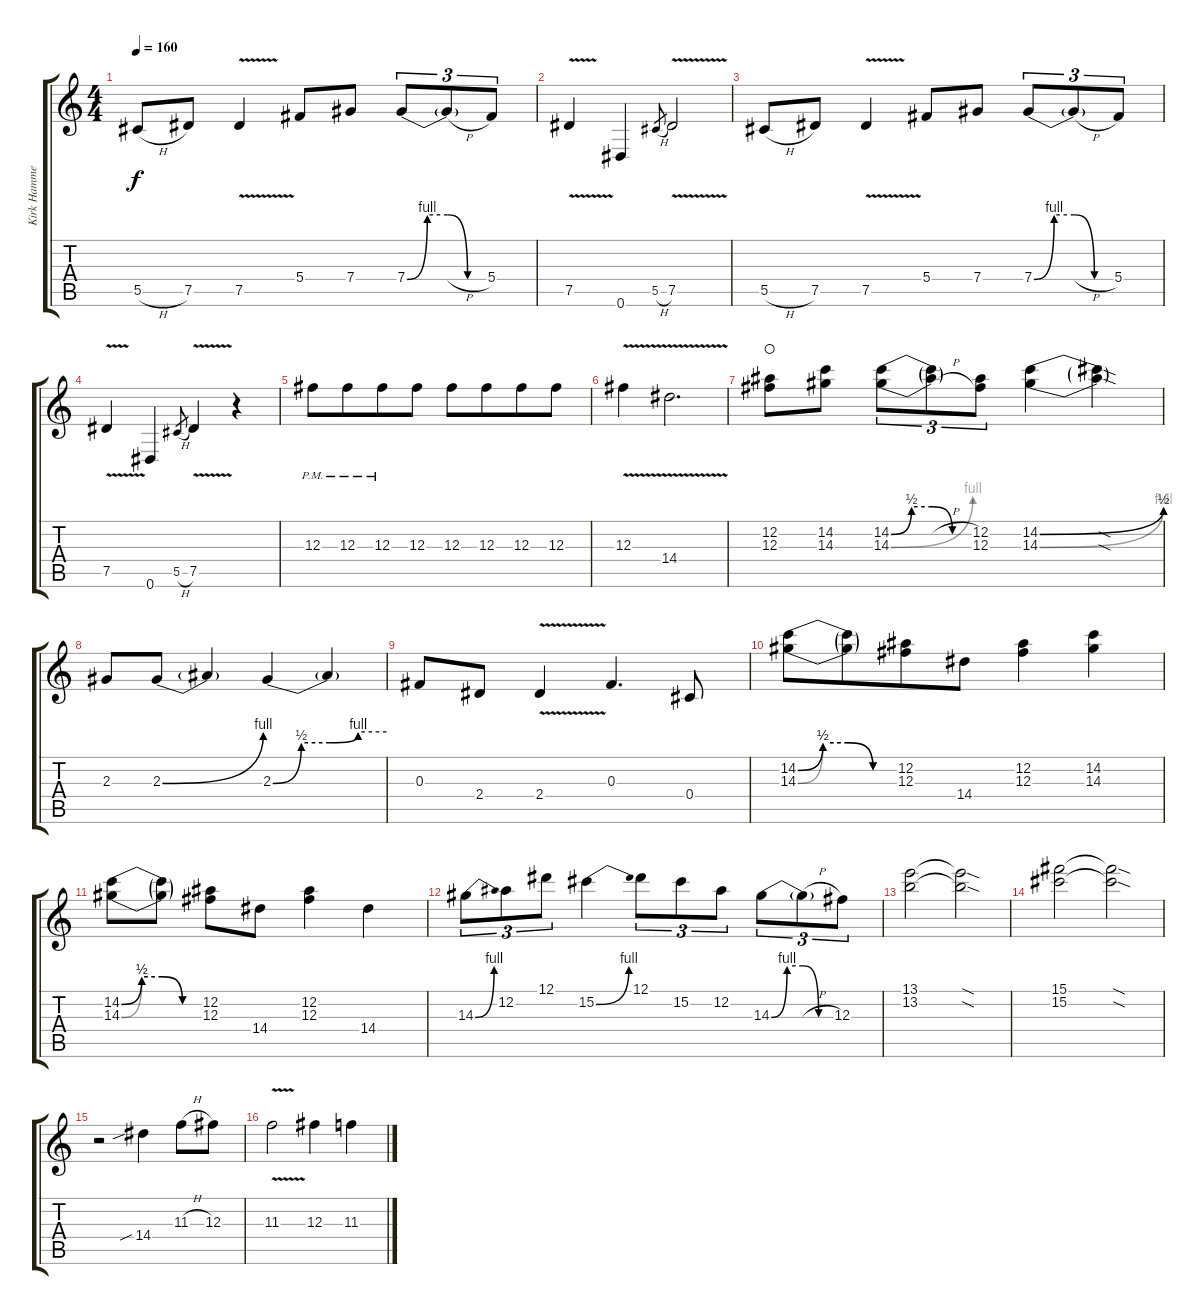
\track ("Kirk Hammet" "Kirk Hamme") {instrument overdrivenguitar}
\staff {score tabs}
\tuning (Eb4 Bb3 Gb3 Db3 Ab2 Eb2) {hide}
\ts (4 4)
\tempo 160
\clef g2
\ks c
5.5{h}.8{dy f} 7.5.8 7.5{v}.4 5.4.8 7.4.8 7.4{be (custom 0 0 15 4 30 4 45 0 60 0)}.8{tu (3 2)} 7.4{h t}.8{tu (3 2)} 5.4.8{tu (3 2)} |
7.5{v}.4 0.6.4 5.5{h}.8{gr} 7.5{v}.2 |
5.5{h}.8 7.5.8 7.5{v}.4 5.4.8 7.4.8 7.4{be (custom 0 0 15 4 30 4 45 0 60 0)}.8{tu (3 2)} 7.4{h t}.8{tu (3 2)} 5.4.8{tu (3 2)} |
7.5{v}.4 0.6.4 5.5{h}.8{gr} 7.5{v}.4 r.4 |
12.3{pm}.8{volume 16} 12.3{pm}.8{beam merge} 12.3{pm}.8 12.3.8 12.3.8 12.3.8{beam merge} 12.3.8 12.3.8 |
12.3{v}.4 14.4{v}.2{d} |
(12.2 12.3).8{waho} (14.2 14.3).8 (14.2{be (custom 0 0 15 2 30 2 45 0 60 0)} 14.3{be (bend 0 0 60 4)}).8{tu (3 2)} (14.2{h t} 14.3{h t}).8{tu (3 2)} (12.2 12.3).8{tu (3 2)} (14.2{be (bend 0 0 60 2)} 14.3{be (bend 0 0 60 4)}).4 (14.2{sod t} 14.3{sod t}).4 |
2.3.8 2.3{be (bend 0 0 60 4)}.8 2.3{t}.4 2.3{be (custom 0 0 15 2 30 2 45 4 60 4)}.4 2.3{t}.4 |
0.3.8 2.4.8 2.4{v}.4 0.3.4{d} 0.4.8 |
(14.2{be (custom 0 0 15 2 30 2 45 0 60 0)} 14.3{be (custom 0 0 15 2 30 2 45 0 60 0)}).8 (14.2{t} 14.3{t}).8{beam merge} (12.2 12.3).8 14.4.8 (12.2 12.3).4 (14.2 14.3).4 |
(14.2{be (custom 0 0 15 2 30 2 45 0 60 0)} 14.3{be (custom 0 0 15 2 30 2 45 0 60 0)}).8 (14.2{t} 14.3{t}).8 (12.2 12.3).8 14.4.8 (12.2 12.3).4 14.4.4 |
14.3{be (bend 0 0 60 4)}.8{tu (3 2)} 12.2.8{tu (3 2)} 12.1.8{tu (3 2)} 15.2{be (bend 0 0 60 4)}.4 12.1.8{tu (3 2)} 15.2.8{tu (3 2)} 12.2.8{tu (3 2)} 14.3{be (custom 0 0 15 4 30 4 45 0 60 0)}.8{tu (3 2)} 14.3{h t}.8{tu (3 2)} 12.3.8{tu (3 2)} |
(13.1 13.2).2 (13.1{sod t} 13.2{sod t}).2 |
(15.1 15.2).2 (15.1{sod t} 15.2{sod t}).2 |
r.2 14.4{sib}.4 11.3{h}.8 12.3.8 |
11.3{v}.2 12.3.4 11.3.4
